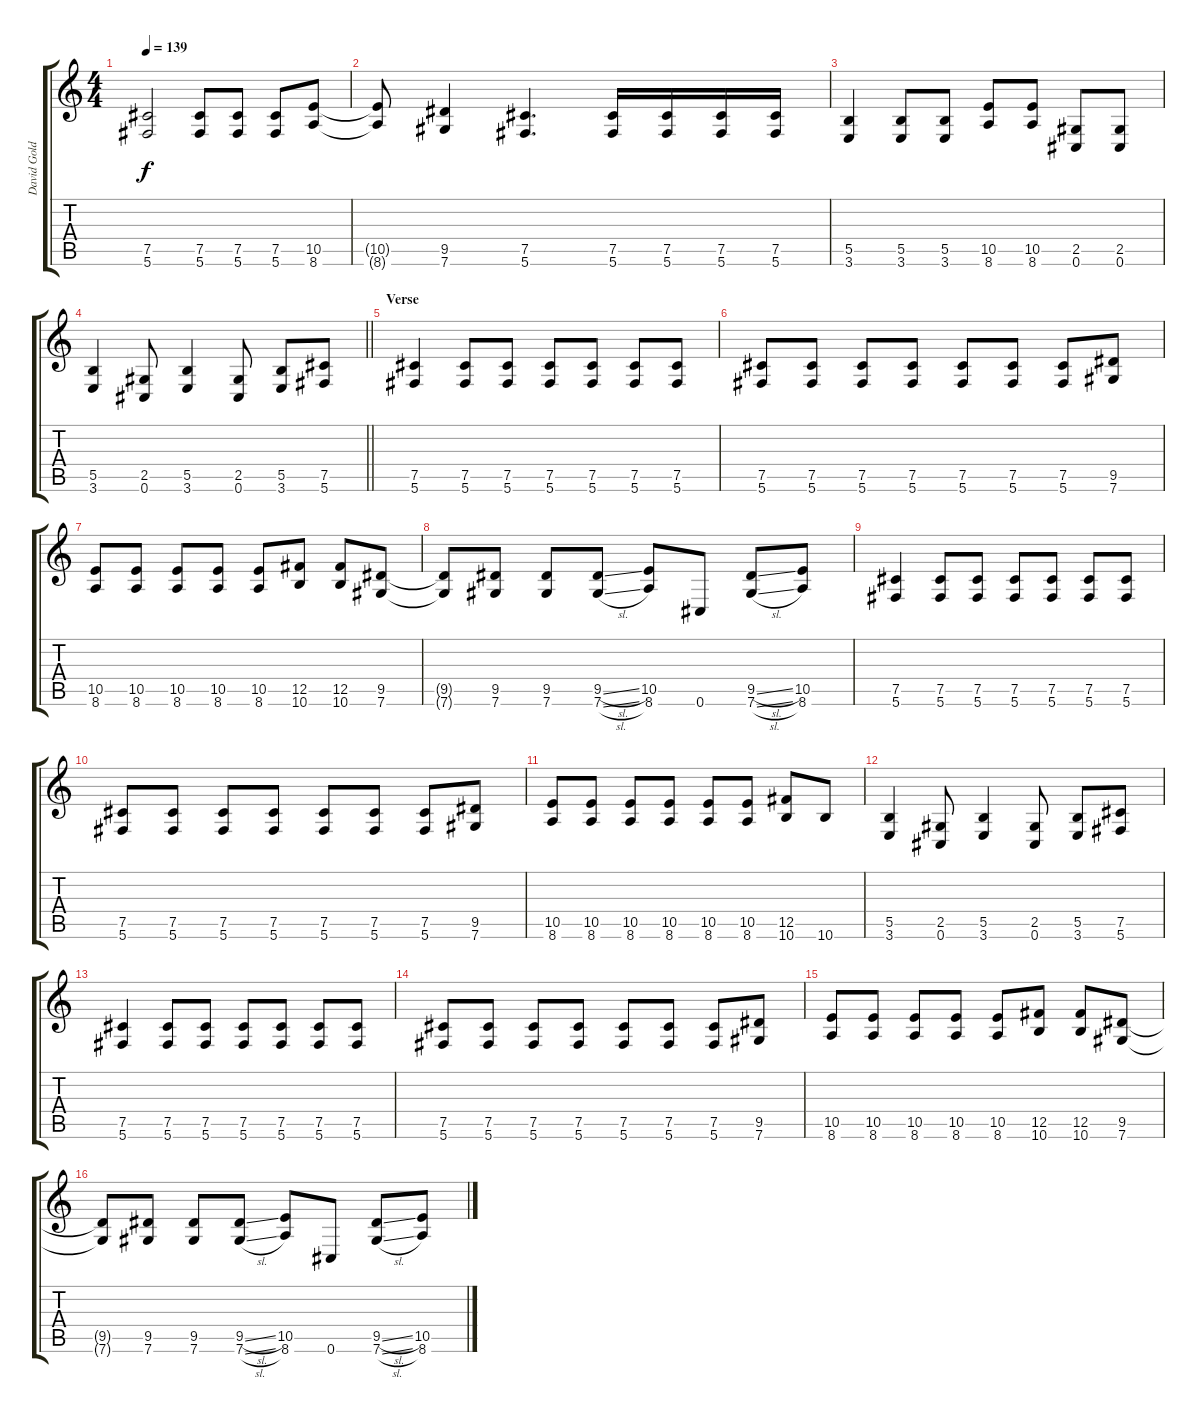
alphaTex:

\track ("David Gold - Rhythm Guitar" "David Gold") {instrument distortionguitar}
\staff {score tabs}
\tuning (Db4 Ab3 E3 B2 Gb2 Db2) {hide}
\ts (4 4)
\tempo 139
\clef g2
\ks c
(7.5 5.6).2{dy f} (7.5 5.6).8 (7.5 5.6).8 (7.5 5.6).8 (10.5 8.6).8 |
(10.5{t} 8.6{t}).8 (9.5 7.6).4 (7.5 5.6).4{d} (7.5 5.6).16 (7.5 5.6).16 (7.5 5.6).16 (7.5 5.6).16 |
(5.5 3.6).4 (5.5 3.6).8 (5.5 3.6).8 (10.5 8.6).8 (10.5 8.6).8 (2.5 0.6).8 (2.5 0.6).8 |
\barLineRight lightlight
(5.5 3.6).4 (2.5 0.6).8 (5.5 3.6).4 (2.5 0.6).8 (5.5 3.6).8 (7.5 5.6).8 |
\section ("" "Verse")
(7.5 5.6).4 (7.5 5.6).8 (7.5 5.6).8 (7.5 5.6).8 (7.5 5.6).8 (7.5 5.6).8 (7.5 5.6).8 |
(7.5 5.6).8 (7.5 5.6).8 (7.5 5.6).8 (7.5 5.6).8 (7.5 5.6).8 (7.5 5.6).8 (7.5 5.6).8 (9.5 7.6).8 |
(10.5 8.6).8 (10.5 8.6).8 (10.5 8.6).8 (10.5 8.6).8 (10.5 8.6).8 (12.5 10.6).8 (12.5 10.6).8 (9.5 7.6).8 |
(9.5{t} 7.6{t}).8 (9.5 7.6).8 (9.5 7.6).8 (9.5{sl} 7.6{sl}).8 (10.5 8.6).8 0.6.8 (9.5{sl} 7.6{sl}).8 (10.5 8.6).8 |
(7.5 5.6).4 (7.5 5.6).8 (7.5 5.6).8 (7.5 5.6).8 (7.5 5.6).8 (7.5 5.6).8 (7.5 5.6).8 |
(7.5 5.6).8 (7.5 5.6).8 (7.5 5.6).8 (7.5 5.6).8 (7.5 5.6).8 (7.5 5.6).8 (7.5 5.6).8 (9.5 7.6).8 |
(10.5 8.6).8 (10.5 8.6).8 (10.5 8.6).8 (10.5 8.6).8 (10.5 8.6).8 (10.5 8.6).8 (12.5 10.6).8 10.6.8 |
(5.5 3.6).4 (2.5 0.6).8 (5.5 3.6).4 (2.5 0.6).8 (5.5 3.6).8 (7.5 5.6).8 |
(7.5 5.6).4 (7.5 5.6).8 (7.5 5.6).8 (7.5 5.6).8 (7.5 5.6).8 (7.5 5.6).8 (7.5 5.6).8 |
(7.5 5.6).8 (7.5 5.6).8 (7.5 5.6).8 (7.5 5.6).8 (7.5 5.6).8 (7.5 5.6).8 (7.5 5.6).8 (9.5 7.6).8 |
(10.5 8.6).8 (10.5 8.6).8 (10.5 8.6).8 (10.5 8.6).8 (10.5 8.6).8 (12.5 10.6).8 (12.5 10.6).8 (9.5 7.6).8 |
(9.5{t} 7.6{t}).8 (9.5 7.6).8 (9.5 7.6).8 (9.5{sl} 7.6{sl}).8 (10.5 8.6).8 0.6.8 (9.5{sl} 7.6{sl}).8 (10.5 8.6).8
